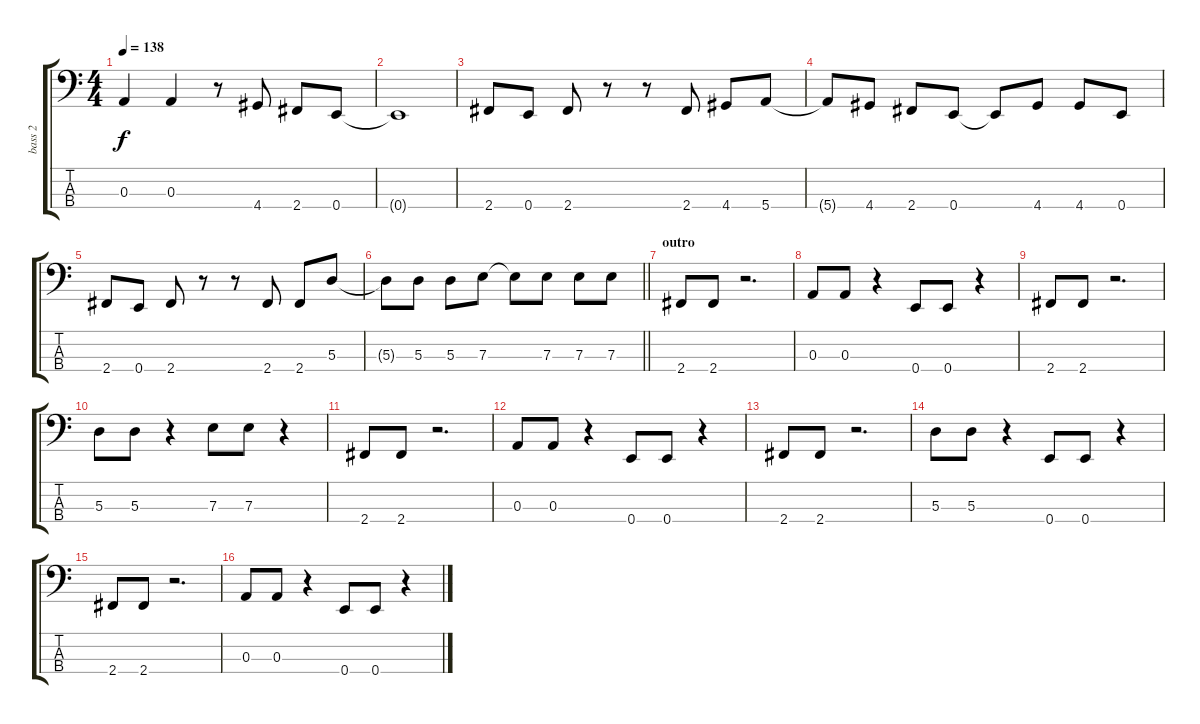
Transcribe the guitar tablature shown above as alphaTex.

\track ("bass 2" "bass 2") {instrument electricbassfinger}
\staff {score tabs}
\tuning (G2 D2 A1 E1) {hide}
\ts (4 4)
\tempo 138
\clef f4
\ks c
0.3.4{dy f} 0.3.4 r.8 4.4.8 2.4.8 0.4.8 |
0.4{t}.1 |
2.4.8 0.4.8 2.4.8 r.8 r.8 2.4.8 4.4.8 5.4.8 |
5.4{t}.8 4.4.8 2.4.8 0.4.8 0.4{t}.8 4.4.8 4.4.8 0.4.8 |
2.4.8 0.4.8 2.4.8 r.8 r.8 2.4.8 2.4.8 5.3.8 |
\barLineRight lightlight
5.3{t}.8 5.3.8 5.3.8 7.3.8 7.3{t}.8 7.3.8 7.3.8 7.3.8 |
\section ("" "outro")
2.4.8 2.4.8 r.2{d} |
0.3.8 0.3.8 r.4 0.4.8 0.4.8 r.4 |
2.4.8 2.4.8 r.2{d} |
5.3.8 5.3.8 r.4 7.3.8 7.3.8 r.4 |
2.4.8 2.4.8 r.2{d} |
0.3.8 0.3.8 r.4 0.4.8 0.4.8 r.4 |
2.4.8 2.4.8 r.2{d} |
5.3.8 5.3.8 r.4 0.4.8 0.4.8 r.4 |
2.4.8 2.4.8 r.2{d} |
0.3.8 0.3.8 r.4 0.4.8 0.4.8 r.4
